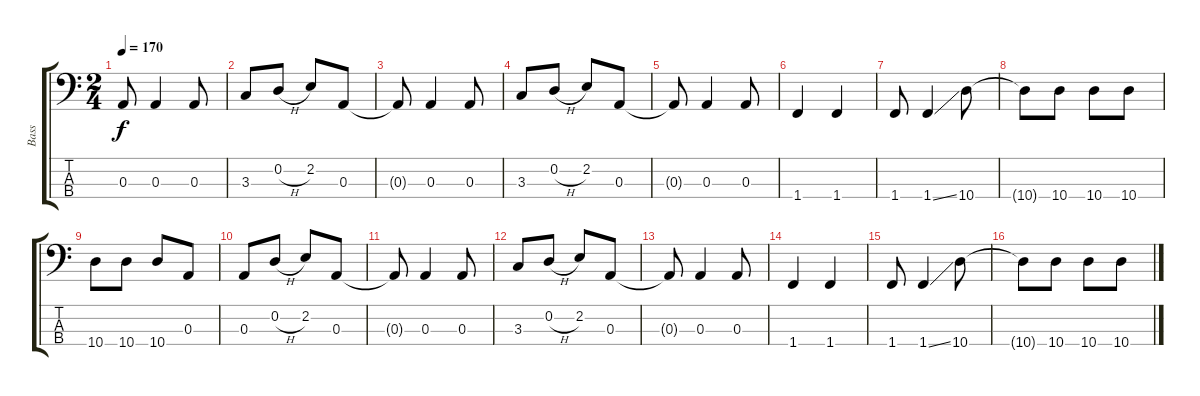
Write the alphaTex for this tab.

\track ("Bass" "Bass") {instrument electricbassfinger}
\staff {score tabs}
\tuning (G2 D2 A1 E1) {hide}
\ts (2 4)
\tempo 170
\clef f4
\ks c
0.3{t}.8{dy f} 0.3.4 0.3.8 |
3.3.8 0.2{h}.8 2.2.8 0.3.8 |
0.3{t}.8 0.3.4 0.3.8 |
3.3.8 0.2{h}.8 2.2.8 0.3.8 |
0.3{t}.8 0.3.4 0.3.8 |
1.4.4 1.4.4 |
1.4.8 1.4{ss}.4 10.4.8 |
10.4{t}.8 10.4.8 10.4.8 10.4.8 |
10.4.8 10.4.8 10.4.8 0.3.8 |
0.3.8 0.2{h}.8 2.2.8 0.3.8 |
0.3{t}.8 0.3.4 0.3.8 |
3.3.8 0.2{h}.8 2.2.8 0.3.8 |
0.3{t}.8 0.3.4 0.3.8 |
1.4.4 1.4.4 |
1.4.8 1.4{ss}.4 10.4.8 |
10.4{t}.8 10.4.8 10.4.8 10.4.8
